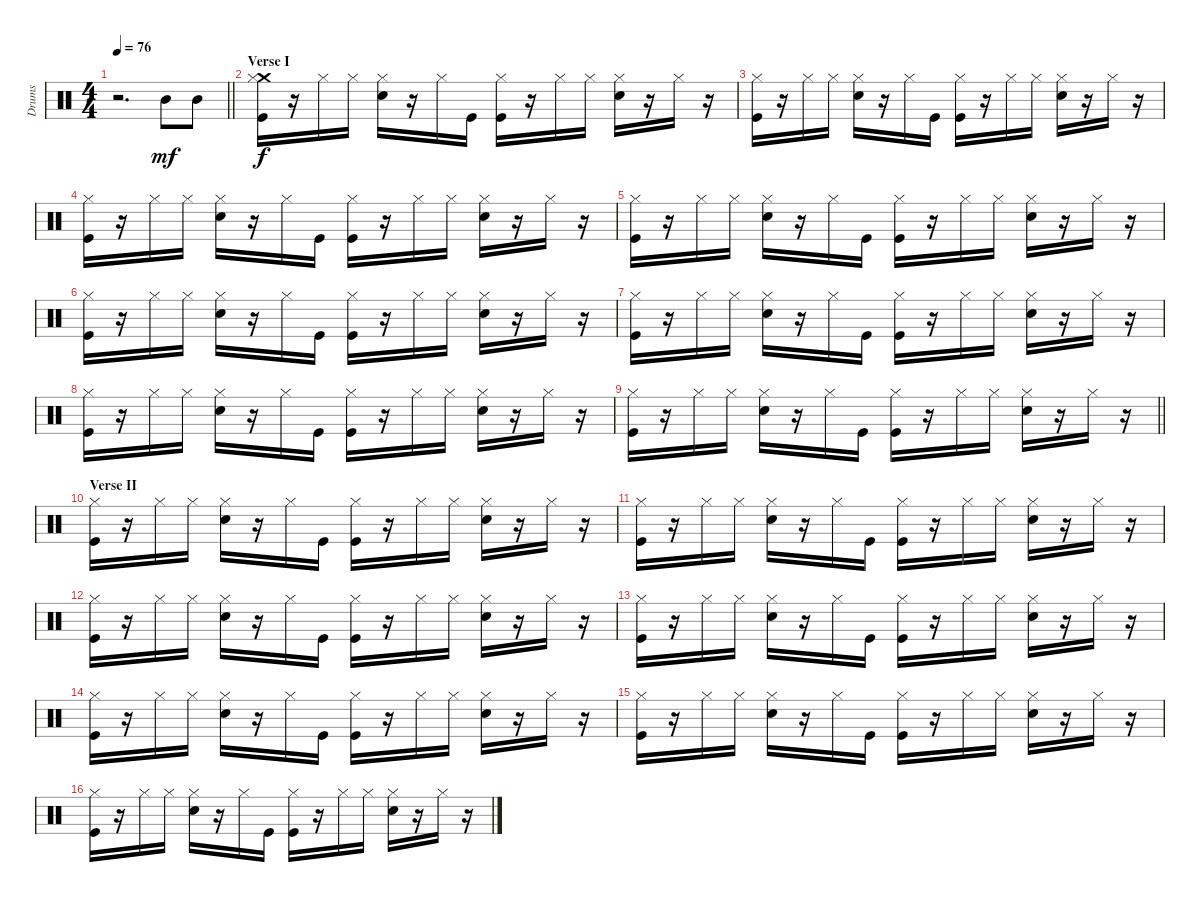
\track ("Drums" "Drums") {instrument percussion}
\staff {score}
\articulation defaults
\ts (4 4)
\tempo 76
\clef neutral
\barLineRight lightlight
\ks c
r.2{d dy f} "Mid Tom (hit)".8{dy mf} "Mid Tom (hit)".8 |
\section ("" "Verse I")
("Crash medium (hit)" "Hi-Hat (closed)" "Kick (hit)").16{dy f} r.16 "Hi-Hat (closed)".16 "Hi-Hat (closed)".16 ("Snare (hit) 2" "Hi-Hat (closed)").16 r.16 "Hi-Hat (closed)".16 "Kick (hit)".16 ("Hi-Hat (closed)" "Kick (hit)").16 r.16 "Hi-Hat (closed)".16 "Hi-Hat (closed)".16 ("Snare (hit) 2" "Hi-Hat (closed)").16 r.16 "Hi-Hat (closed)".16 r.16 |
("Kick (hit)" "Hi-Hat (closed)").16 r.16 "Hi-Hat (closed)".16 "Hi-Hat (closed)".16 ("Snare (hit) 2" "Hi-Hat (closed)").16 r.16 "Hi-Hat (closed)".16 "Kick (hit)".16 ("Kick (hit)" "Hi-Hat (closed)").16 r.16 "Hi-Hat (closed)".16 "Hi-Hat (closed)".16 ("Snare (hit) 2" "Hi-Hat (closed)").16 r.16 "Hi-Hat (closed)".16 r.16 |
("Kick (hit)" "Hi-Hat (closed)").16 r.16 "Hi-Hat (closed)".16 "Hi-Hat (closed)".16 ("Snare (hit) 2" "Hi-Hat (closed)").16 r.16 "Hi-Hat (closed)".16 "Kick (hit)".16 ("Kick (hit)" "Hi-Hat (closed)").16 r.16 "Hi-Hat (closed)".16 "Hi-Hat (closed)".16 ("Snare (hit) 2" "Hi-Hat (closed)").16 r.16 "Hi-Hat (closed)".16 r.16 |
("Kick (hit)" "Hi-Hat (closed)").16 r.16 "Hi-Hat (closed)".16 "Hi-Hat (closed)".16 ("Snare (hit) 2" "Hi-Hat (closed)").16 r.16 "Hi-Hat (closed)".16 "Kick (hit)".16 ("Kick (hit)" "Hi-Hat (closed)").16 r.16 "Hi-Hat (closed)".16 "Hi-Hat (closed)".16 ("Snare (hit) 2" "Hi-Hat (closed)").16 r.16 "Hi-Hat (closed)".16 r.16 |
("Kick (hit)" "Hi-Hat (closed)").16 r.16 "Hi-Hat (closed)".16 "Hi-Hat (closed)".16 ("Snare (hit) 2" "Hi-Hat (closed)").16 r.16 "Hi-Hat (closed)".16 "Kick (hit)".16 ("Kick (hit)" "Hi-Hat (closed)").16 r.16 "Hi-Hat (closed)".16 "Hi-Hat (closed)".16 ("Snare (hit) 2" "Hi-Hat (closed)").16 r.16 "Hi-Hat (closed)".16 r.16 |
("Kick (hit)" "Hi-Hat (closed)").16 r.16 "Hi-Hat (closed)".16 "Hi-Hat (closed)".16 ("Snare (hit) 2" "Hi-Hat (closed)").16 r.16 "Hi-Hat (closed)".16 "Kick (hit)".16 ("Kick (hit)" "Hi-Hat (closed)").16 r.16 "Hi-Hat (closed)".16 "Hi-Hat (closed)".16 ("Snare (hit) 2" "Hi-Hat (closed)").16 r.16 "Hi-Hat (closed)".16 r.16 |
("Kick (hit)" "Hi-Hat (closed)").16 r.16 "Hi-Hat (closed)".16 "Hi-Hat (closed)".16 ("Snare (hit) 2" "Hi-Hat (closed)").16 r.16 "Hi-Hat (closed)".16 "Kick (hit)".16 ("Kick (hit)" "Hi-Hat (closed)").16 r.16 "Hi-Hat (closed)".16 "Hi-Hat (closed)".16 ("Snare (hit) 2" "Hi-Hat (closed)").16 r.16 "Hi-Hat (closed)".16 r.16 |
\barLineRight lightlight
("Kick (hit)" "Hi-Hat (closed)").16 r.16 "Hi-Hat (closed)".16 "Hi-Hat (closed)".16 ("Snare (hit) 2" "Hi-Hat (closed)").16 r.16 "Hi-Hat (closed)".16 "Kick (hit)".16 ("Kick (hit)" "Hi-Hat (closed)").16 r.16 "Hi-Hat (closed)".16 "Hi-Hat (closed)".16 ("Snare (hit) 2" "Hi-Hat (closed)").16 r.16 "Hi-Hat (closed)".16 r.16 |
\section ("" "Verse II")
("Kick (hit)" "Hi-Hat (closed)").16 r.16 "Hi-Hat (closed)".16 "Hi-Hat (closed)".16 ("Snare (hit) 2" "Hi-Hat (closed)").16 r.16 "Hi-Hat (closed)".16 "Kick (hit)".16 ("Kick (hit)" "Hi-Hat (closed)").16 r.16 "Hi-Hat (closed)".16 "Hi-Hat (closed)".16 ("Snare (hit) 2" "Hi-Hat (closed)").16 r.16 "Hi-Hat (closed)".16 r.16 |
("Kick (hit)" "Hi-Hat (closed)").16 r.16 "Hi-Hat (closed)".16 "Hi-Hat (closed)".16 ("Snare (hit) 2" "Hi-Hat (closed)").16 r.16 "Hi-Hat (closed)".16 "Kick (hit)".16 ("Kick (hit)" "Hi-Hat (closed)").16 r.16 "Hi-Hat (closed)".16 "Hi-Hat (closed)".16 ("Snare (hit) 2" "Hi-Hat (closed)").16 r.16 "Hi-Hat (closed)".16 r.16 |
("Kick (hit)" "Hi-Hat (closed)").16 r.16 "Hi-Hat (closed)".16 "Hi-Hat (closed)".16 ("Snare (hit) 2" "Hi-Hat (closed)").16 r.16 "Hi-Hat (closed)".16 "Kick (hit)".16 ("Kick (hit)" "Hi-Hat (closed)").16 r.16 "Hi-Hat (closed)".16 "Hi-Hat (closed)".16 ("Snare (hit) 2" "Hi-Hat (closed)").16 r.16 "Hi-Hat (closed)".16 r.16 |
("Kick (hit)" "Hi-Hat (closed)").16 r.16 "Hi-Hat (closed)".16 "Hi-Hat (closed)".16 ("Snare (hit) 2" "Hi-Hat (closed)").16 r.16 "Hi-Hat (closed)".16 "Kick (hit)".16 ("Kick (hit)" "Hi-Hat (closed)").16 r.16 "Hi-Hat (closed)".16 "Hi-Hat (closed)".16 ("Snare (hit) 2" "Hi-Hat (closed)").16 r.16 "Hi-Hat (closed)".16 r.16 |
("Kick (hit)" "Hi-Hat (closed)").16 r.16 "Hi-Hat (closed)".16 "Hi-Hat (closed)".16 ("Snare (hit) 2" "Hi-Hat (closed)").16 r.16 "Hi-Hat (closed)".16 "Kick (hit)".16 ("Kick (hit)" "Hi-Hat (closed)").16 r.16 "Hi-Hat (closed)".16 "Hi-Hat (closed)".16 ("Snare (hit) 2" "Hi-Hat (closed)").16 r.16 "Hi-Hat (closed)".16 r.16 |
("Kick (hit)" "Hi-Hat (closed)").16 r.16 "Hi-Hat (closed)".16 "Hi-Hat (closed)".16 ("Snare (hit) 2" "Hi-Hat (closed)").16 r.16 "Hi-Hat (closed)".16 "Kick (hit)".16 ("Kick (hit)" "Hi-Hat (closed)").16 r.16 "Hi-Hat (closed)".16 "Hi-Hat (closed)".16 ("Snare (hit) 2" "Hi-Hat (closed)").16 r.16 "Hi-Hat (closed)".16 r.16 |
("Kick (hit)" "Hi-Hat (closed)").16 r.16 "Hi-Hat (closed)".16 "Hi-Hat (closed)".16 ("Snare (hit) 2" "Hi-Hat (closed)").16 r.16 "Hi-Hat (closed)".16 "Kick (hit)".16 ("Kick (hit)" "Hi-Hat (closed)").16 r.16 "Hi-Hat (closed)".16 "Hi-Hat (closed)".16 ("Snare (hit) 2" "Hi-Hat (closed)").16 r.16 "Hi-Hat (closed)".16 r.16
